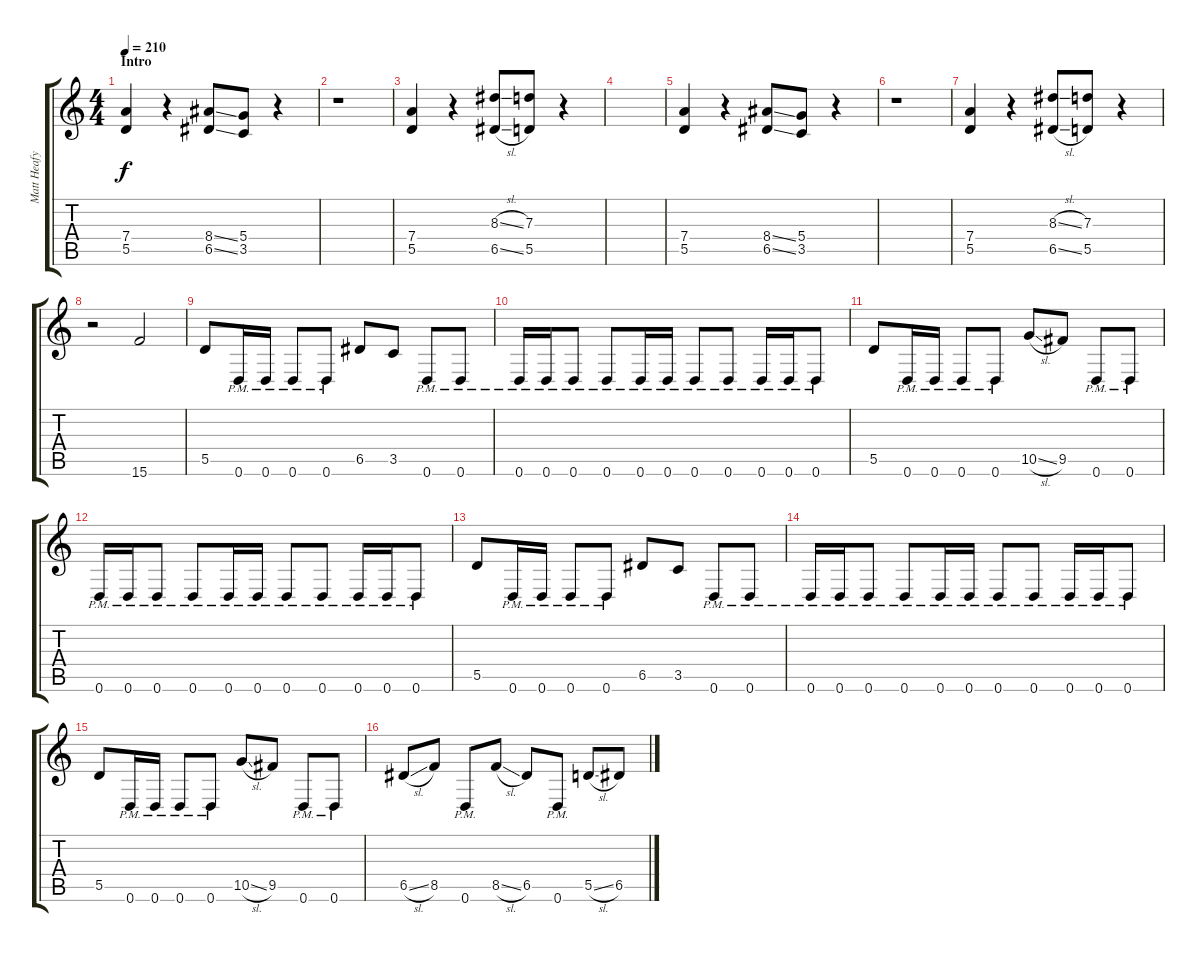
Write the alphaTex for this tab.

\track ("Matt Heafy" "Matt Heafy") {instrument distortionguitar}
\staff {score tabs}
\tuning (E4 B3 G3 D3 A2 D2) {hide}
\ts (4 4)
\section ("" "Intro")
\tempo 210
\clef g2
\ks c
(7.4 5.5).4{dy f instrument distortionguitar} r.4 (8.4{ss} 6.5{ss}).8 (5.4 3.5).8 r.4 |
r.1 |
(7.4 5.5).4 r.4 (8.3{sl} 6.5{sl}).8 (7.3 5.5).8 r.4 |
|
(7.4 5.5).4 r.4 (8.4{ss} 6.5{ss}).8 (5.4 3.5).8 r.4 |
r.1 |
(7.4 5.5).4 r.4 (8.3{sl} 6.5{sl}).8 (7.3 5.5).8 r.4 |
r.2 15.6.2 |
5.5.8 0.6{pm}.16 0.6{pm}.16 0.6{pm}.8 0.6{pm}.8 6.5.8 3.5.8 0.6{pm}.8 0.6{pm}.8 |
0.6{pm}.16 0.6{pm}.16 0.6{pm}.8 0.6{pm}.8 0.6{pm}.16 0.6{pm}.16 0.6{pm}.8 0.6{pm}.8 0.6{pm}.16 0.6{pm}.16 0.6{pm}.8 |
5.5.8 0.6{pm}.16 0.6{pm}.16 0.6{pm}.8 0.6{pm}.8 10.5{sl}.8 9.5.8 0.6{pm}.8 0.6{pm}.8 |
0.6{pm}.16 0.6{pm}.16 0.6{pm}.8 0.6{pm}.8 0.6{pm}.16 0.6{pm}.16 0.6{pm}.8 0.6{pm}.8 0.6{pm}.16 0.6{pm}.16 0.6{pm}.8 |
5.5.8 0.6{pm}.16 0.6{pm}.16 0.6{pm}.8 0.6{pm}.8 6.5.8 3.5.8 0.6{pm}.8 0.6{pm}.8 |
0.6{pm}.16 0.6{pm}.16 0.6{pm}.8 0.6{pm}.8 0.6{pm}.16 0.6{pm}.16 0.6{pm}.8 0.6{pm}.8 0.6{pm}.16 0.6{pm}.16 0.6{pm}.8 |
5.5.8 0.6{pm}.16 0.6{pm}.16 0.6{pm}.8 0.6{pm}.8 10.5{sl}.8 9.5.8 0.6{pm}.8 0.6{pm}.8 |
6.5{sl}.8 8.5.8 0.6{pm}.8 8.5{sl}.8 6.5.8 0.6{pm}.8 5.5{sl}.8 6.5.8
